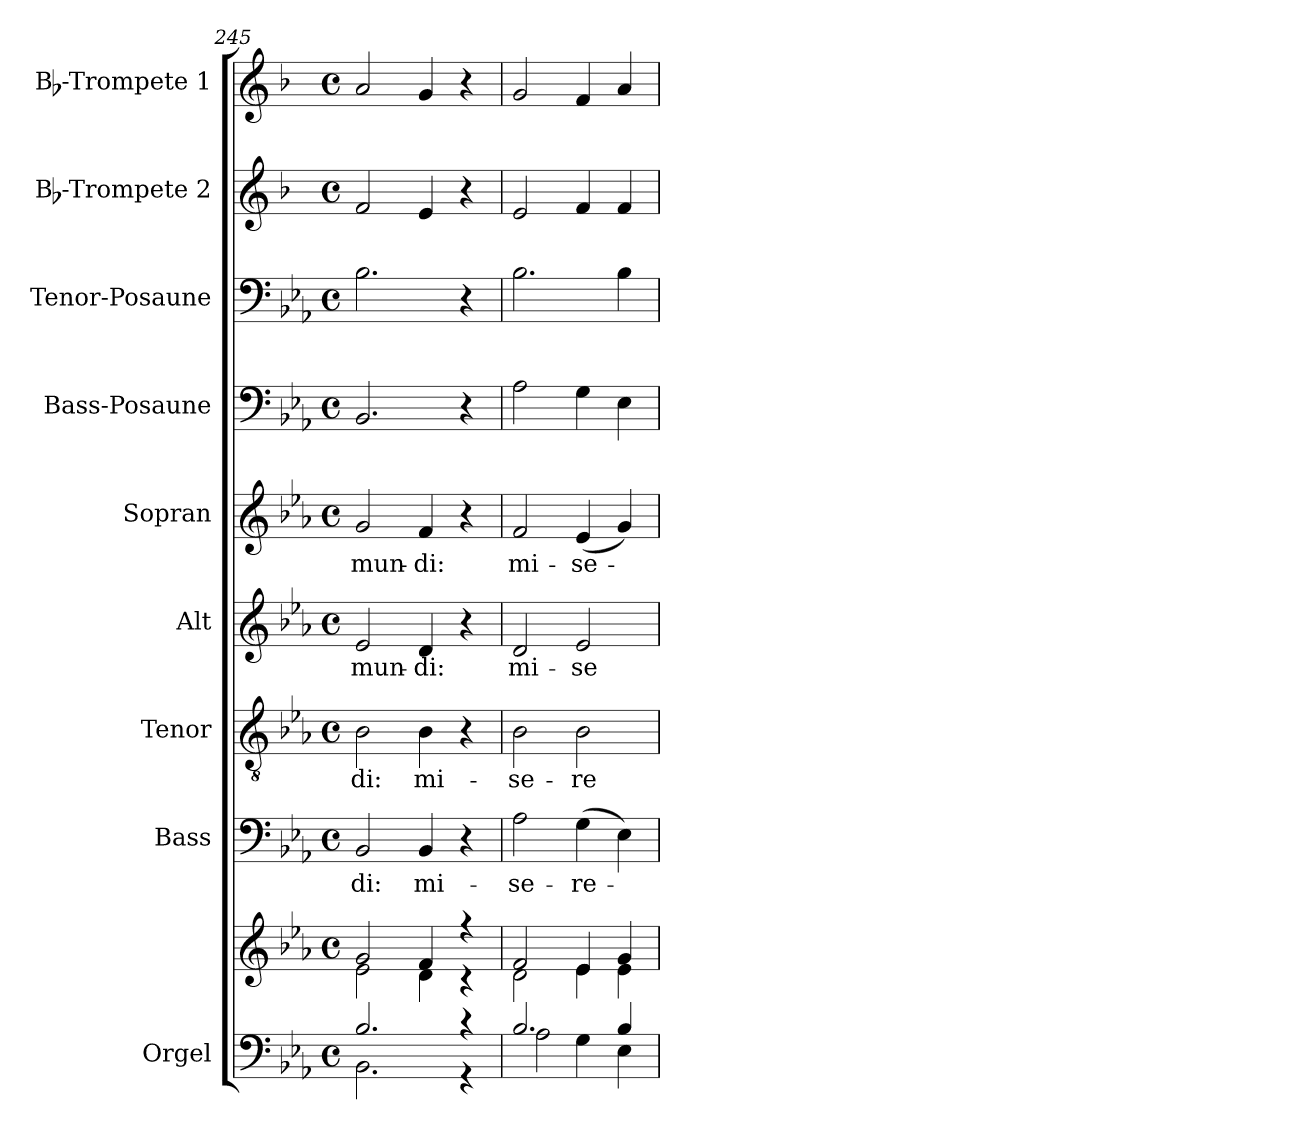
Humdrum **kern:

**kern	**kern	**kern	**text	**kern	**text	**kern	**text	**kern	**text	**kern	**kern	**kern	**kern
*part9	*part9	*part8	*part8	*part7	*part7	*part6	*part6	*part5	*part5	*part4	*part3	*part2	*part1
*staff10	*staff9	*staff8	*staff8	*staff7	*staff7	*staff6	*staff6	*staff5	*staff5	*staff4	*staff3	*staff2	*staff1
*I"Orgel	*	*I"Bass	*	*I"Tenor	*	*I"Alt	*	*I"Sopran	*	*I"Bass-Posaune	*I"Tenor-Posaune	*I"Bb-Trompete 2	*I"Bb-Trompete 1
*I'Org.	*	*I'B.	*	*I'T.	*	*I'A.	*	*I'S.	*	*I'B. Pos.	*I'T. Pos.	*I'Trp. 2	*I'Trp. 1
*clefF4	*clefG2	*clefF4	*	*clefGv2	*	*clefG2	*	*clefG2	*	*clefF4	*clefF4	*clefG2	*clefG2
*	*	*	*	*	*	*	*	*	*	*	*	*ITrd1c2	*ITrd1c2
*k[b-e-a-]	*k[b-e-a-]	*k[b-e-a-]	*	*k[b-e-a-]	*	*k[b-e-a-]	*	*k[b-e-a-]	*	*k[b-e-a-]	*k[b-e-a-]	*k[b-e-a-]	*k[b-e-a-]
*E-:	*E-:	*E-:	*	*E-:	*	*E-:	*	*E-:	*	*E-:	*E-:	*E-:	*E-:
*M4/4	*M4/4	*M4/4	*	*M4/4	*	*M4/4	*	*M4/4	*	*M4/4	*M4/4	*M4/4	*M4/4
*met(c)	*met(c)	*met(c)	*	*met(c)	*	*met(c)	*	*met(c)	*	*met(c)	*met(c)	*met(c)	*met(c)
=245	=245	=245	=245	=245	=245	=245	=245	=245	=245	=245	=245	=245	=245
*^	*^	*	*	*	*	*	*	*	*	*	*	*	*
!	!	!	!	!	!LO:LY:b	!	!LO:LY:b	!	!LO:LY:b	!	!LO:LY:b	!	!	!	!
2.B-/	2.BB-\	2g/	2e-\	2BB-/	-di:	2B-\	-di:	2e-/	mun-	2g/	mun-	2.BB-/	2.B-\	2e-/	2g/
!	!	!	!	!	!LO:LY:b	!	!LO:LY:b	!	!LO:LY:b	!	!LO:LY:b	!	!	!	!
.	.	4f/	4d\	4BB-/	mi-	4B-\	mi-	4d/	-di:	4f/	-di:	.	.	4d/	4f/
4r	4r	4r	4r	4r	.	4r	.	4r	.	4r	.	4r	4r	4r	4r
=246	=246	=246	=246	=246	=246	=246	=246	=246	=246	=246	=246	=246	=246	=246	=246
!	!	!	!	!	!LO:LY:b	!	!LO:LY:b	!	!LO:LY:b	!	!LO:LY:b	!	!	!	!
2.B-/	2A-\	2f/	2d\	2A-\	-se-	2B-\	-se-	2d/	mi-	2f/	mi-	2A-\	2.B-\	2d/	2f/
!	!	!	!	!	!LO:LY:b	!	!LO:LY:b	!	!LO:LY:b	!	!LO:LY:b	!	!	!	!
.	4G\	4e-/	4e-\	(>4G\	-re-	2B-\	-re-	2e-/	-se-	(<4e-/	-se-	4G\	.	4e-/	4e-/
4B-/	4E-\	4g/	4e-\	4E-\)	.	.	.	.	.	4g/)	.	4E-\	4B-\	4e-/	4g/
*v	*v	*	*	*	*	*	*	*	*	*	*	*	*	*	*
*	*v	*v	*	*	*	*	*	*	*	*	*	*	*	*
=	=	=	=	=	=	=	=	=	=	=	=	=	=
*-	*-	*-	*-	*-	*-	*-	*-	*-	*-	*-	*-	*-	*-
